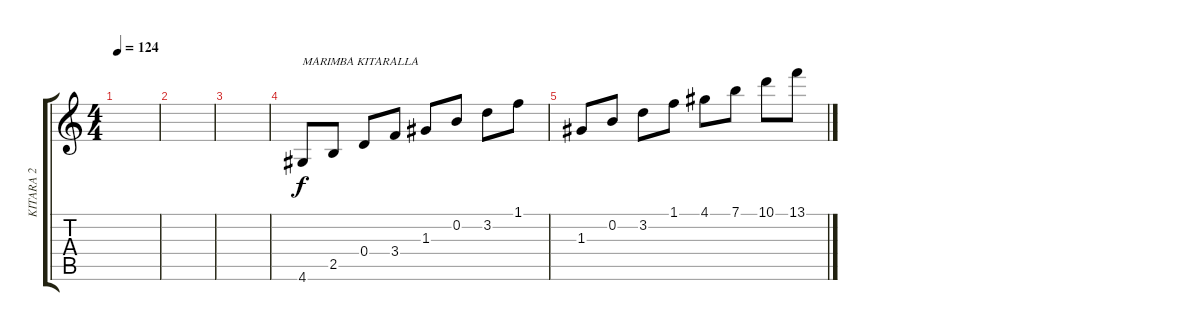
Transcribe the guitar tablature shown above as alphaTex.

\track ("KITARA 2" "KITARA 2") {instrument electricguitarclean}
\staff {score tabs}
\tuning (E4 B3 G3 D3 A2 E2) {hide}
\ts (4 4)
\tempo 124
\clef g2
\ks c
|
|
|
4.6.8{txt "MARIMBA KITARALLA"} 2.5.8 0.4.8 3.4.8 1.3.8 0.2.8 3.2.8 1.1.8 |
1.3.8 0.2.8 3.2.8 1.1.8 4.1.8 7.1.8 10.1.8 13.1.8
